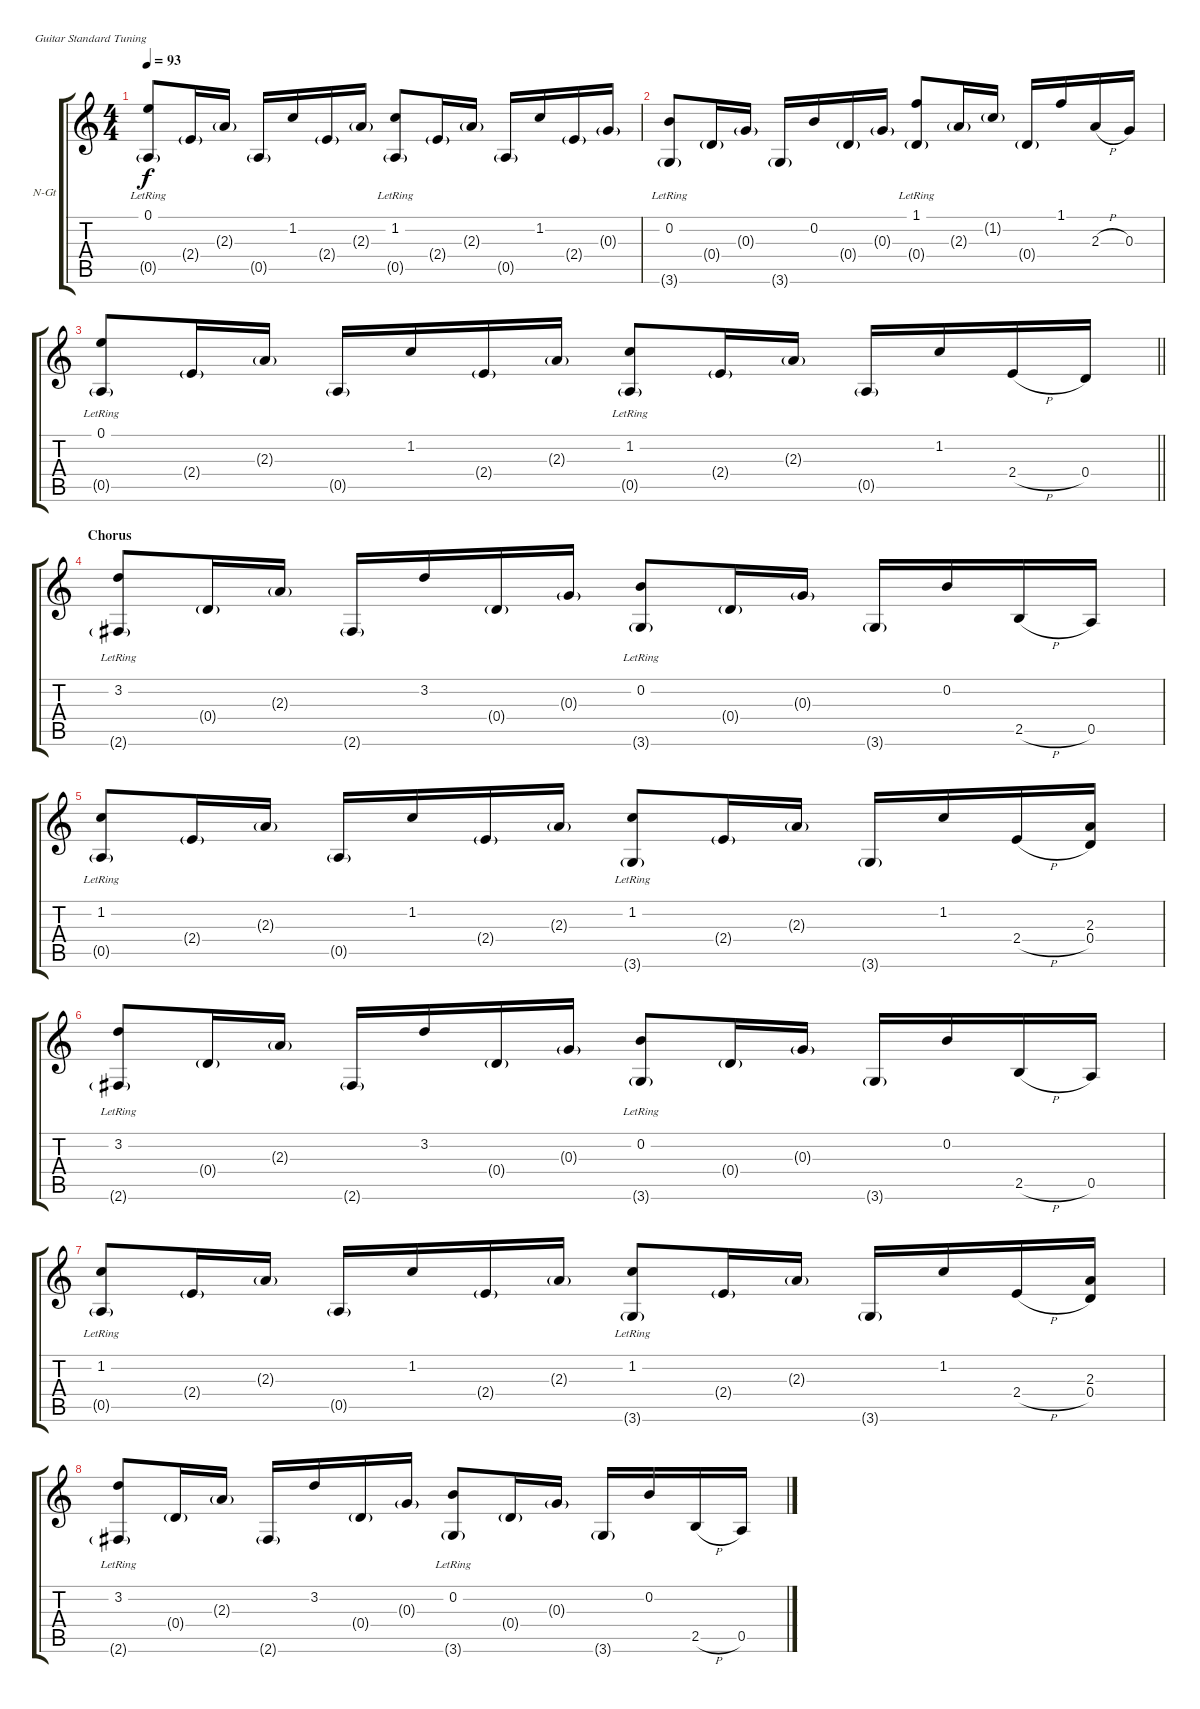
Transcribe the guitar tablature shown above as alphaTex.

\bracketExtendMode groupsimilarinstruments
\firstSystemTrackNameOrientation horizontal
\otherSystemsTrackNameOrientation horizontal
\track ("Guitar " "N-Gt") {instrument acousticguitarnylon}
\staff {score tabs}
\tuning (E4 B3 G3 D3 A2 E2)
\ts (4 4)
\tempo 93
\clef g2
\ks c
(0.1{lr} 0.5{g lr}).8{dy f} 2.4{g}.16 2.3{g}.16 0.5{g}.16 1.2.16 2.4{g}.16 2.3{g}.16 (1.2{lr} 0.5{g lr}).8 2.4{g}.16 2.3{g}.16 0.5{g}.16 1.2.16 2.4{g}.16 0.3{g}.16 |
(0.2{lr} 3.6{g lr}).8 0.4{g}.16 0.3{g}.16 3.6{g}.16 0.2.16 0.4{g}.16 0.3{g}.16 (1.1{lr} 0.4{g lr}).8 2.3{g}.16 1.2{g}.16 0.4{g}.16 1.1.16 2.3{h}.16 0.3.16 |
\barLineRight lightlight
(0.1{lr} 0.5{g lr}).8 2.4{g}.16 2.3{g}.16 0.5{g}.16 1.2.16 2.4{g}.16 2.3{g}.16 (1.2{lr} 0.5{g lr}).8 2.4{g}.16 2.3{g}.16 0.5{g}.16 1.2.16 2.4{h}.16 0.4.16 |
\section ("" "Chorus")
(3.2{lr} 2.6{g lr}).8 0.4{g}.16 2.3{g}.16 2.6{g}.16 3.2.16 0.4{g}.16 0.3{g}.16 (0.2{lr} 3.6{g lr}).8 0.4{g}.16 0.3{g}.16 3.6{g}.16 0.2.16 2.5{h}.16 0.5.16 |
(1.2{lr} 0.5{g lr}).8 2.4{g}.16 2.3{g}.16 0.5{g}.16 1.2.16 2.4{g}.16 2.3{g}.16 (1.2{lr} 3.6{g lr}).8 2.4{g}.16 2.3{g}.16 3.6{g}.16 1.2.16 2.4{h}.16 (2.3 0.4).16 |
(3.2{lr} 2.6{g lr}).8 0.4{g}.16 2.3{g}.16 2.6{g}.16 3.2.16 0.4{g}.16 0.3{g}.16 (0.2{lr} 3.6{g lr}).8 0.4{g}.16 0.3{g}.16 3.6{g}.16 0.2.16 2.5{h}.16 0.5.16 |
(1.2{lr} 0.5{g lr}).8 2.4{g}.16 2.3{g}.16 0.5{g}.16 1.2.16 2.4{g}.16 2.3{g}.16 (1.2{lr} 3.6{g lr}).8 2.4{g}.16 2.3{g}.16 3.6{g}.16 1.2.16 2.4{h}.16 (2.3 0.4).16 |
(3.2{lr} 2.6{g lr}).8 0.4{g}.16 2.3{g}.16 2.6{g}.16 3.2.16 0.4{g}.16 0.3{g}.16 (0.2{lr} 3.6{g lr}).8 0.4{g}.16 0.3{g}.16 3.6{g}.16 0.2.16 2.5{h}.16 0.5.16
